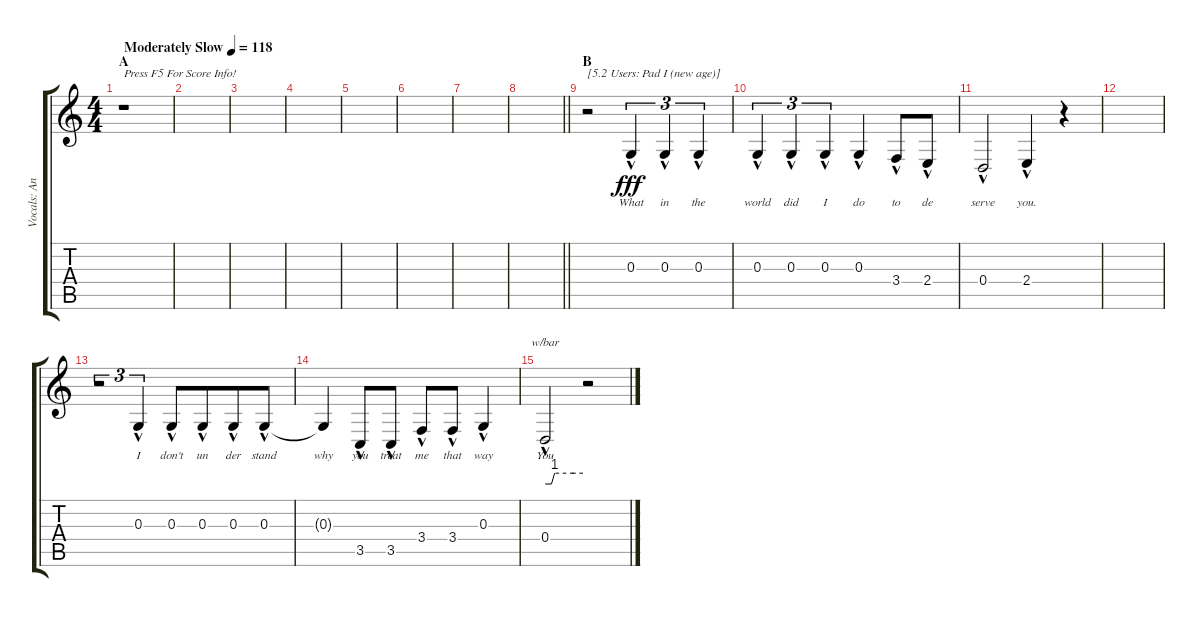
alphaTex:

\track ("Vocals: Ann" "Vocals: An") {instrument lead2sawtooth}
\staff {score tabs}
\tuning (E4 B3 G3 D3 A2 E2) {hide}
\ts (4 4)
\section ("" "A")
\tempo (118 "Moderately Slow")
\clef g2
\ks c
r.1{txt "Press F5 For Score Info!" dy fff instrument lead2sawtooth} |
|
|
|
|
|
|
\barLineRight lightlight
|
\section ("" "B")
r.2{txt "[5.2 Users: Pad I (new age)]"} 0.3{hac}.4{tu (3 2) lyrics (0 "What") lyrics (1 "") lyrics (2 "") lyrics (3 "") lyrics (4 "")} 0.3{hac}.4{tu (3 2) lyrics (0 "in") lyrics (1 "") lyrics (2 "") lyrics (3 "") lyrics (4 "")} 0.3{hac}.4{tu (3 2) lyrics (0 "the") lyrics (1 "") lyrics (2 "") lyrics (3 "") lyrics (4 "")} |
0.3{hac}.4{tu (3 2) lyrics (0 "world") lyrics (1 "") lyrics (2 "") lyrics (3 "") lyrics (4 "")} 0.3{hac}.4{tu (3 2) lyrics (0 "did") lyrics (1 "") lyrics (2 "") lyrics (3 "") lyrics (4 "")} 0.3{hac}.4{tu (3 2) lyrics (0 "I") lyrics (1 "") lyrics (2 "") lyrics (3 "") lyrics (4 "")} 0.3{hac}.4{lyrics (0 "do") lyrics (1 "") lyrics (2 "") lyrics (3 "") lyrics (4 "")} 3.4{hac}.8{lyrics (0 "to") lyrics (1 "") lyrics (2 "") lyrics (3 "") lyrics (4 "")} 2.4{hac}.8{lyrics (0 "de") lyrics (1 "") lyrics (2 "") lyrics (3 "") lyrics (4 "")} |
0.4{hac}.2{lyrics (0 "serve") lyrics (1 "") lyrics (2 "") lyrics (3 "") lyrics (4 "")} 2.4{hac}.4{lyrics (0 "you.") lyrics (1 "") lyrics (2 "") lyrics (3 "") lyrics (4 "")} r.4 |
|
r.2{tu (3 2)} 0.3{hac}.4{tu (3 2) lyrics (0 "I") lyrics (1 "") lyrics (2 "") lyrics (3 "") lyrics (4 "")} 0.3{hac}.8{lyrics (0 "don't") lyrics (1 "") lyrics (2 "") lyrics (3 "") lyrics (4 "")} 0.3{hac}.8{lyrics (0 "un") lyrics (1 "") lyrics (2 "") lyrics (3 "") lyrics (4 "") beam merge} 0.3{hac}.8{lyrics (0 "der") lyrics (1 "") lyrics (2 "") lyrics (3 "") lyrics (4 "")} 0.3{hac}.8{lyrics (0 "stand") lyrics (1 "") lyrics (2 "") lyrics (3 "") lyrics (4 "")} |
0.3{t}.4{lyrics (0 "why") lyrics (1 "") lyrics (2 "") lyrics (3 "") lyrics (4 "")} 3.5{hac}.8{lyrics (0 "you") lyrics (1 "") lyrics (2 "") lyrics (3 "") lyrics (4 "")} 3.5{hac}.8{lyrics (0 "treat") lyrics (1 "") lyrics (2 "") lyrics (3 "") lyrics (4 "")} 3.4{hac}.8{lyrics (0 "me") lyrics (1 "") lyrics (2 "") lyrics (3 "") lyrics (4 "")} 3.4{hac}.8{lyrics (0 "that") lyrics (1 "") lyrics (2 "") lyrics (3 "") lyrics (4 "")} 0.3{hac}.4{lyrics (0 "way") lyrics (1 "") lyrics (2 "") lyrics (3 "") lyrics (4 "")} |
0.4{hac}.2{tbe (custom default 0 0 10 0 15 4 45 4 60 4) lyrics (0 "You") lyrics (1 "") lyrics (2 "") lyrics (3 "") lyrics (4 "")} r.2
